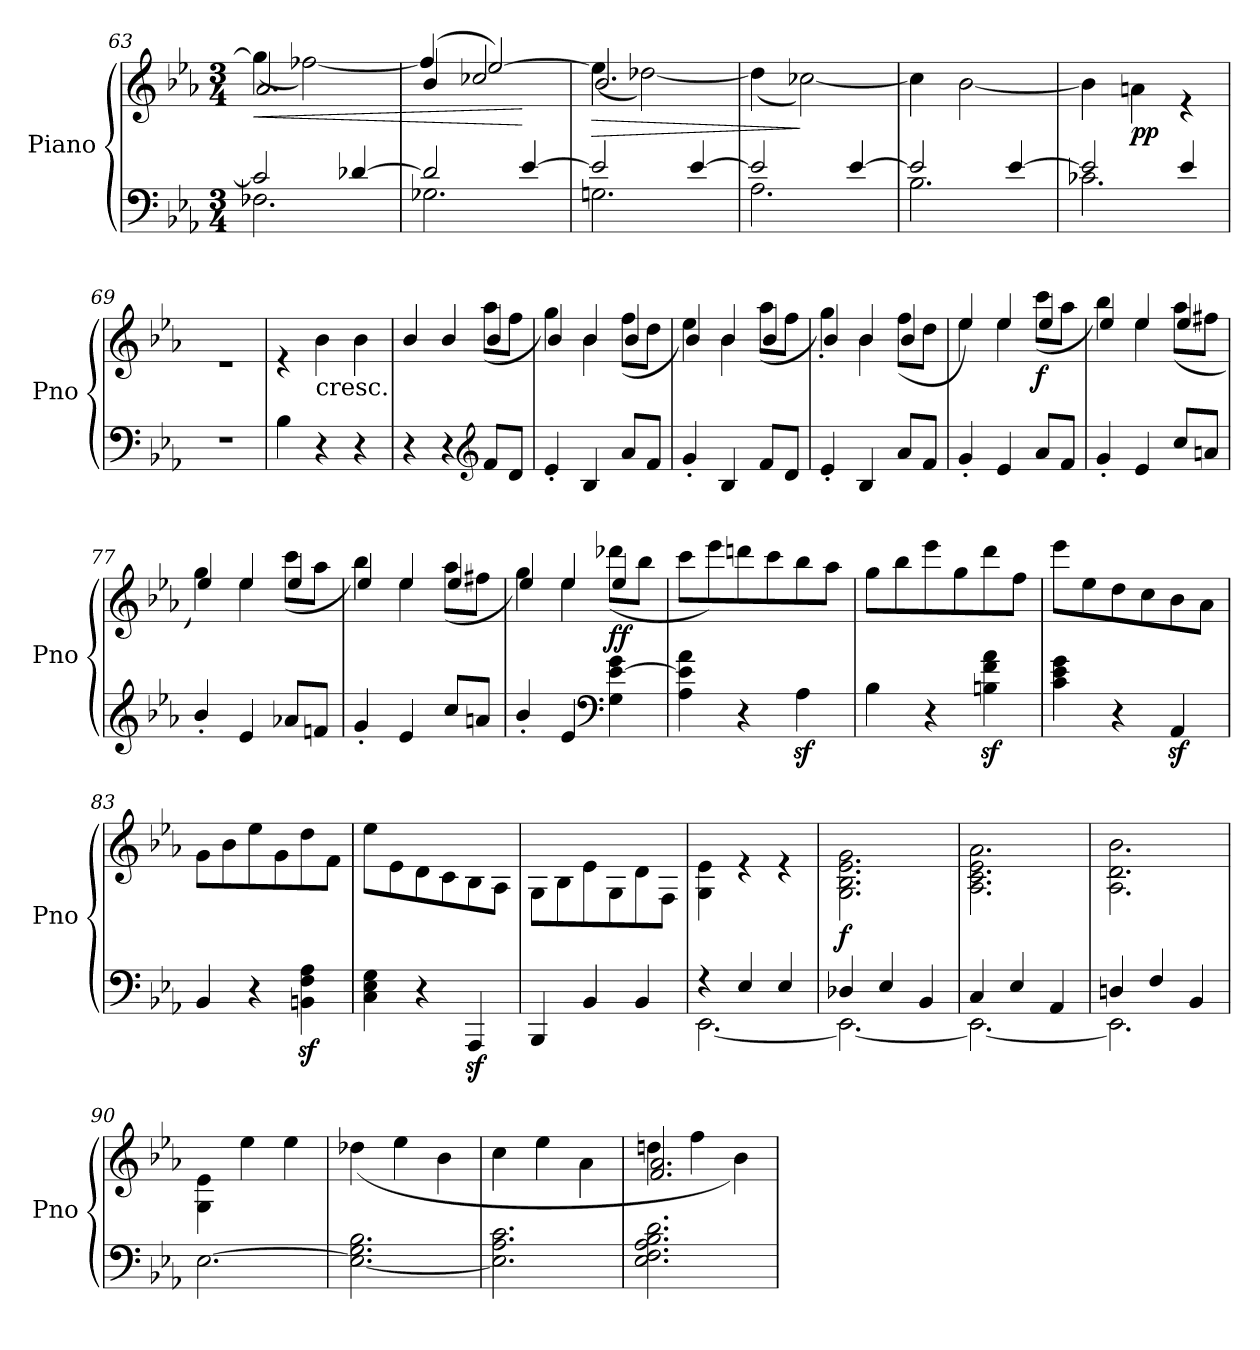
**kern	**kern	**dynam
*part1	*part1	*part1
*staff2	*staff1	*staff1/2
*I"Piano	*	*
*I'Pno	*	*
*clefF4	*clefG2	*
*k[b-e-a-]	*k[b-e-a-]	*
*E-:	*E-:	*
*M3/4	*M3/4	*
=63	=63	=63
*^	*	*
!	!	!	!LO:HP:b
*	*	*^	*
*	*	*	*^	*
2c-/]	2.F-X\	2.ryy	(<4gg-\]	2.a-/	<
.	.	.	[2ff-X\)	.	.
[4d-X/	.	.	.	.	.
=64	=64	=64	=64	=64	=64
2d-/]	2.G-X\	4b-/	2ryy	(>4ff-/]	.
.	.	2cc-X/	.	[2ee-/)	.
[4e-/	.	.	4ryy	.	[
=65	=65	=65	=65	=65	=65
!	!	!	!	!	!LO:HP:b
2e-/]	2.Gn\	2.ryy	(<4ee-\]	2.b-/	>
.	.	.	[2dd-X\)	.	.
[4e-/	.	.	.	.	.
*	*	*	*v	*v	*
=66	=66	=66	=66	=66
2e-/]	2.A-\	2.ryy	(<4dd-\]	.
.	.	.	[2cc-X\)	]
[4e-/	.	.	.	.
!!LO:LB:g=z	!!
=67	=67	=67	=67	=67
2e-/]	2.B-\	2.ryy	4cc-\]	.
.	.	.	[2b-\	.
[4e-/	.	.	.	.
=68	=68	=68	=68	=68
2e-/]	2.c-X\	2.ryy	4b-\]	.
!	!	!	!	!LO:DY:b
.	.	.	4an\	pp
4e-/	.	.	4r	.
*v	*v	*	*	*
=69	=69	=69	=69
2.r	2.ryy	2.r	.
=70	=70	=70	=70
4B-\	2.ryy	4r	.
!	!	!LO:TX:b:t=cresc.	!
4r	.	4b-\	.
4r	.	4b-\	.
=71	=71	=71	=71
*	*	*^	*
4r	2.ryy	4ryy	4b-/	.
4r	.	4ryy	4b-/	.
*clefG2	*	*	*	*
8f/L	.	(<8aa-\L	4b-/	.
8d/J	.	8ff\J	.	.
=72	=72	=72	=72	=72
4e-'/	2.ryy	4gg\)	4b-/	.
4B-/	.	4b-\	4b-/	.
8a-/L	.	(<8ff\L	4b-/	.
8f/J	.	8dd\J	.	.
=73	=73	=73	=73	=73
4g'/	2.ryy	4ee-\)	4b-/	.
4B-/	.	4b-\	4b-/	.
8f/L	.	(<8aa-\L	4b-/	.
8d/J	.	8ff\J	.	.
=74	=74	=74	=74	=74
4e-'/	2.ryy	4gg'\)	4b-/	.
4B-/	.	4b-\	4b-/	.
8a-/L	.	(<8ff\L	4b-/	.
8f/J	.	8dd\J	.	.
=75	=75	=75	=75	=75
4g'/	2.ryy	4ee-\	4ee-/)	.
4e-/	.	4ee-\	4ee-/	.
!	!	!	!	!LO:DY:b
8a-/L	.	(<8ccc\L	4ee-/	f
8f/J	.	8aa-\J	.	.
!!LO:LB:g=z	!!	!!
=76	=76	=76	=76	=76
4g'/	2.ryy	4bb-\)	4ee-/	.
4e-/	.	4ee-\	4ee-/	.
8cc/L	.	(<8aa-\L	4ee-/	.
8an/J	.	8ff#X\J	.	.
=77	=77	=77	=77	=77
4b-'/	2.ryy	4gg\)	4ee-/	.
4e-/	.	4ee-\	4ee-/	.
8a-X/L	.	(<8ccc\L	4ee-/	.
8fn/J	.	8aa-\J	.	.
=78	=78	=78	=78	=78
4g'/	2.ryy	4bb-\)	4ee-/	.
4e-/	.	4ee-\	4ee-/	.
8cc/L	.	(<8aa-\L	4ee-/	.
8an/J	.	8ff#X\J	.	.
=79	=79	=79	=79	=79
4b-'/	2.ryy	4gg\)	4ee-/	.
4e-/	.	4ee-\	4ee-/	.
*clefF4	*	*	*	*
!	!	!	!	!LO:DY:b
4G\ [4e-\ 4g\	.	(<8ddd-X\L	4ee-/	ff
.	.	8bb-\J	.	.
*	*	*v	*v	*
=80	=80	=80	=80
4A-\ 4e-\] 4a-\	2.ryy	8ccc\L	.
.	.	8eee-\)	.
4r	.	8dddn\	.
.	.	8ccc\	.
4A-z<\	.	8bb-\	.
.	.	8aa-\J	.
=81	=81	=81	=81
4B-\	2.ryy	8gg\L	.
.	.	8bb-\	.
4r	.	8eee-\	.
.	.	8gg\	.
4Bn\z< 4f\z< 4a-\z<	.	8ddd\	.
.	.	8ff\J	.
!!LO:PB:g=z	!!
=82	=82	=82	=82
4c\ 4e-\ 4g\	2.ryy	8eee-\L	.
.	.	8ee-\	.
4r	.	8dd\	.
.	.	8cc\	.
4AA-z</	.	8b-\	.
.	.	8a-\J	.
=83	=83	=83	=83
4BB-/	2.ryy	8g\L	.
.	.	8b-\	.
4r	.	8ee-\	.
.	.	8g\	.
4BBn\z< 4F\z< 4A-\z<	.	8dd\	.
.	.	8f\J	.
=84	=84	=84	=84
4C\ 4E-\ 4G\	2.ryy	8ee-\L	.
.	.	8e-\	.
4r	.	8d\	.
.	.	8c\	.
4AAA-z</	.	8B-\	.
.	.	8A-\J	.
=85	=85	=85	=85
4BBB-/	2.ryy	8G\L	.
.	.	8B-\	.
4BB-/	.	8e-\	.
.	.	8G\	.
4BB-/	.	8d\	.
.	.	8F\J	.
=86	=86	=86	=86
*^	*	*	*
4r	[2.EE-\	2.ryy	4G\ 4e-\	.
4E-/	.	.	4r	.
4E-/	.	.	4r	.
=87	=87	=87	=87	=87
!	!	!	!	!LO:DY:b
4D-X/	2.EE-\_	2.ryy	2.G\ 2.B-\ 2.e-\ 2.g\	f
4E-/	.	.	.	.
4BB-/	.	.	.	.
=88	=88	=88	=88	=88
4C/	2.EE-\_	2.ryy	2.A-\ 2.c\ 2.e-\ 2.a-\	.
4E-/	.	.	.	.
4AA-/	.	.	.	.
=89	=89	=89	=89	=89
4Dn/	2.EE-\]	2.ryy	2.A-\ 2.d\ 2.b-\	.
4F/	.	.	.	.
4BB-/	.	.	.	.
*v	*v	*	*	*
!!LO:LB:g=z	!!
=90	=90	=90	=90
[2.E-\	2.ryy	4G\ 4e-\	.
.	.	4ee-\	.
.	.	4ee-\	.
=91	=91	=91	=91
2.E-\_ 2.G\ 2.B-\	2.ryy	(<4dd-X\	.
.	.	4ee-\	.
.	.	4b-\	.
=92	=92	=92	=92
2.E-\] 2.A-\ 2.c\	2.ryy	4cc\	.
.	.	4ee-\	.
.	.	4a-\	.
=93	=93	=93	=93
*	*	*^	*
2.E-\ 2.F\ 2.A-\ 2.B-\ 2.d\	2.ryy	4ddn\	2.f/ 2.a-/	.
.	.	4ff\	.	.
.	.	4b-\)	.	.
*	*v	*v	*v	*
=	=	=
*-	*-	*-
